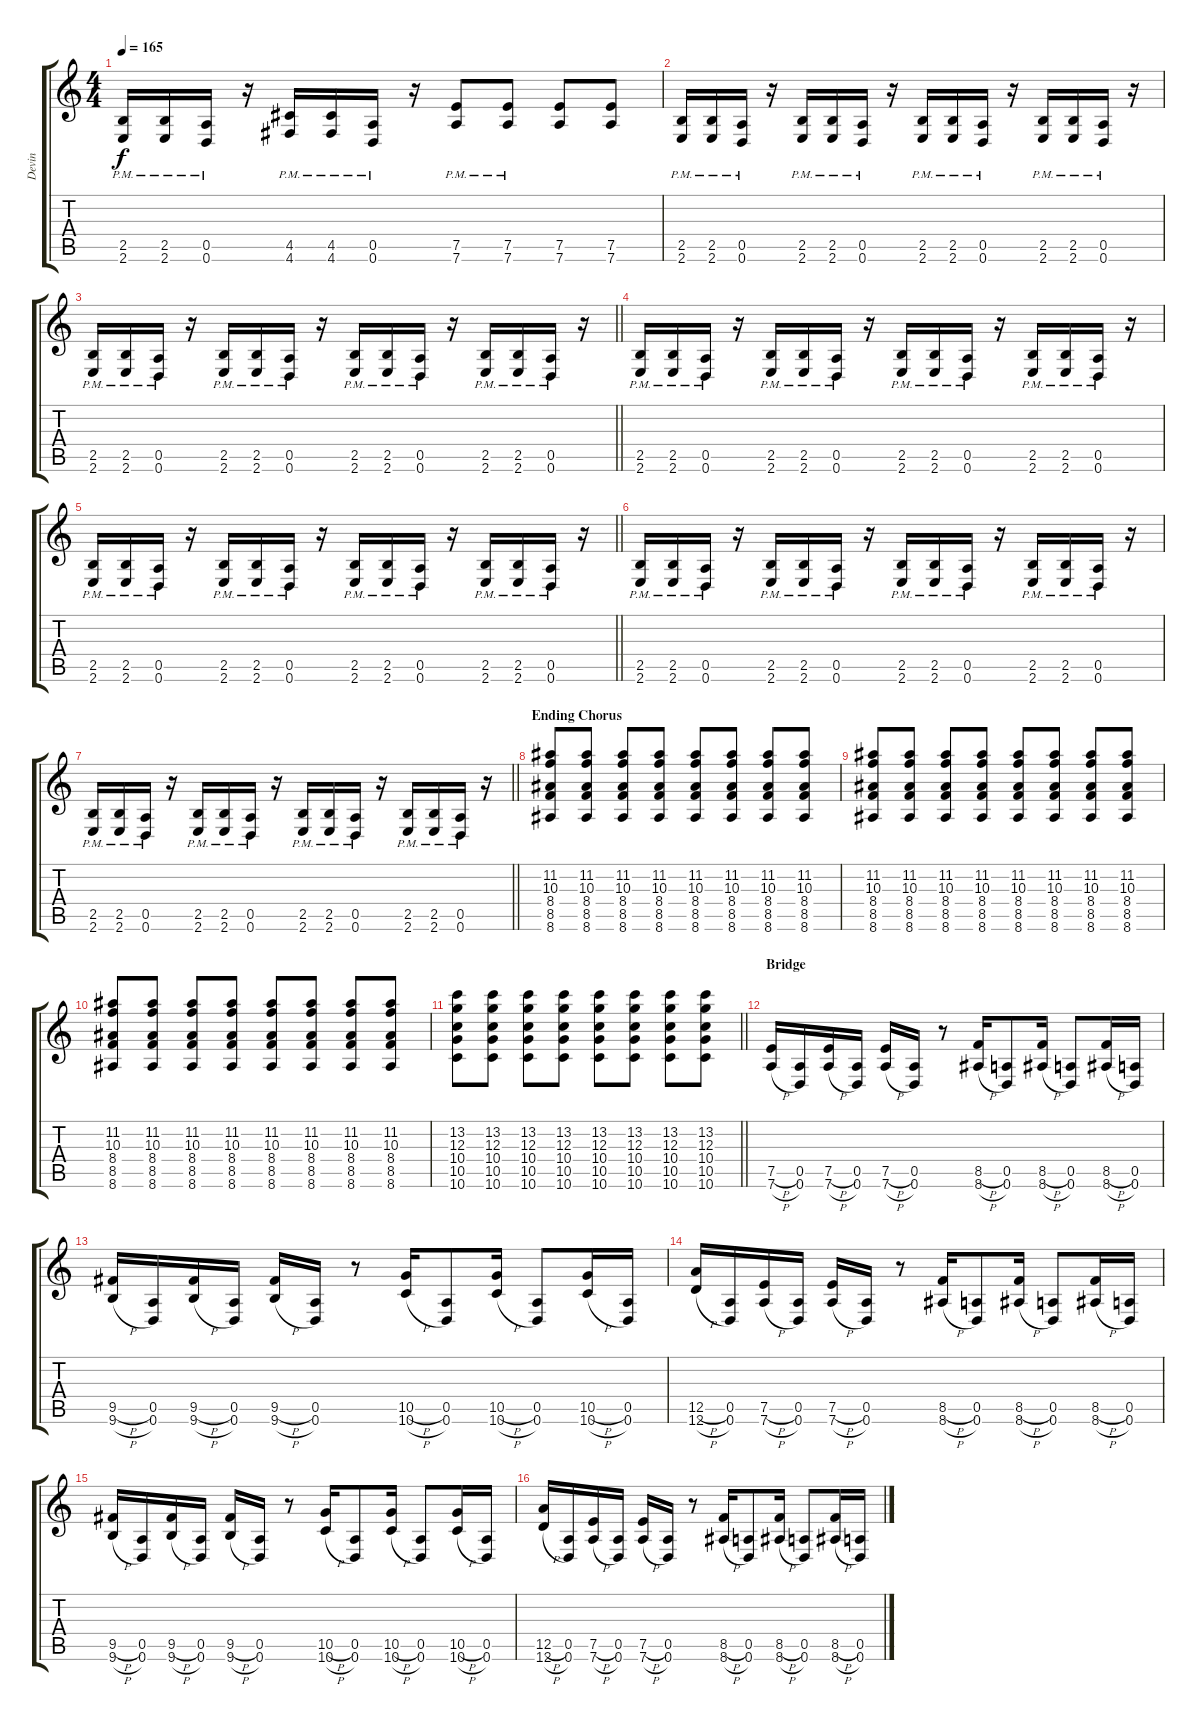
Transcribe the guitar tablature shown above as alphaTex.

\track ("Devin" "Devin") {instrument distortionguitar}
\staff {score tabs}
\tuning (E4 B3 G3 D3 A2 D2) {hide}
\ts (4 4)
\tempo 165
\clef g2
\ks c
(2.5{pm} 2.6{pm}).16{dy f} (2.5{pm} 2.6{pm}).16 (0.5{pm} 0.6{pm}).16 r.16 (4.5{pm} 4.6{pm}).16 (4.5{pm} 4.6{pm}).16 (0.5{pm} 0.6{pm}).16 r.16 (7.5{pm} 7.6{pm}).8 (7.5{pm} 7.6{pm}).8 (7.5 7.6).8 (7.5 7.6).8 |
(2.5{pm} 2.6{pm}).16{volume 14} (2.5{pm} 2.6{pm}).16 (0.5{pm} 0.6{pm}).16 r.16 (2.5{pm} 2.6{pm}).16 (2.5{pm} 2.6{pm}).16 (0.5{pm} 0.6{pm}).16 r.16 (2.5{pm} 2.6{pm}).16 (2.5{pm} 2.6{pm}).16 (0.5{pm} 0.6{pm}).16 r.16 (2.5{pm} 2.6{pm}).16 (2.5{pm} 2.6{pm}).16 (0.5{pm} 0.6{pm}).16 r.16 |
\barLineRight lightlight
(2.5{pm} 2.6{pm}).16 (2.5{pm} 2.6{pm}).16 (0.5{pm} 0.6{pm}).16 r.16 (2.5{pm} 2.6{pm}).16 (2.5{pm} 2.6{pm}).16 (0.5{pm} 0.6{pm}).16 r.16 (2.5{pm} 2.6{pm}).16 (2.5{pm} 2.6{pm}).16 (0.5{pm} 0.6{pm}).16 r.16 (2.5{pm} 2.6{pm}).16 (2.5{pm} 2.6{pm}).16 (0.5{pm} 0.6{pm}).16 r.16 |
(2.5{pm} 2.6{pm}).16{volume 14} (2.5{pm} 2.6{pm}).16 (0.5{pm} 0.6{pm}).16 r.16 (2.5{pm} 2.6{pm}).16 (2.5{pm} 2.6{pm}).16 (0.5{pm} 0.6{pm}).16 r.16 (2.5{pm} 2.6{pm}).16 (2.5{pm} 2.6{pm}).16 (0.5{pm} 0.6{pm}).16 r.16 (2.5{pm} 2.6{pm}).16 (2.5{pm} 2.6{pm}).16 (0.5{pm} 0.6{pm}).16 r.16 |
\barLineRight lightlight
(2.5{pm} 2.6{pm}).16 (2.5{pm} 2.6{pm}).16 (0.5{pm} 0.6{pm}).16 r.16 (2.5{pm} 2.6{pm}).16 (2.5{pm} 2.6{pm}).16 (0.5{pm} 0.6{pm}).16 r.16 (2.5{pm} 2.6{pm}).16 (2.5{pm} 2.6{pm}).16 (0.5{pm} 0.6{pm}).16 r.16 (2.5{pm} 2.6{pm}).16 (2.5{pm} 2.6{pm}).16 (0.5{pm} 0.6{pm}).16 r.16 |
(2.5{pm} 2.6{pm}).16{volume 14} (2.5{pm} 2.6{pm}).16 (0.5{pm} 0.6{pm}).16 r.16 (2.5{pm} 2.6{pm}).16 (2.5{pm} 2.6{pm}).16 (0.5{pm} 0.6{pm}).16 r.16 (2.5{pm} 2.6{pm}).16 (2.5{pm} 2.6{pm}).16 (0.5{pm} 0.6{pm}).16 r.16 (2.5{pm} 2.6{pm}).16 (2.5{pm} 2.6{pm}).16 (0.5{pm} 0.6{pm}).16 r.16 |
\barLineRight lightlight
(2.5{pm} 2.6{pm}).16 (2.5{pm} 2.6{pm}).16 (0.5{pm} 0.6{pm}).16 r.16 (2.5{pm} 2.6{pm}).16 (2.5{pm} 2.6{pm}).16 (0.5{pm} 0.6{pm}).16 r.16 (2.5{pm} 2.6{pm}).16 (2.5{pm} 2.6{pm}).16 (0.5{pm} 0.6{pm}).16 r.16 (2.5{pm} 2.6{pm}).16 (2.5{pm} 2.6{pm}).16 (0.5{pm} 0.6{pm}).16 r.16 |
\section ("" "Ending Chorus")
(11.2 10.3 8.4 8.5 8.6).8 (11.2 10.3 8.4 8.5 8.6).8 (11.2 10.3 8.4 8.5 8.6).8 (11.2 10.3 8.4 8.5 8.6).8 (11.2 10.3 8.4 8.5 8.6).8 (11.2 10.3 8.4 8.5 8.6).8 (11.2 10.3 8.4 8.5 8.6).8 (11.2 10.3 8.4 8.5 8.6).8 |
(11.2 10.3 8.4 8.5 8.6).8 (11.2 10.3 8.4 8.5 8.6).8 (11.2 10.3 8.4 8.5 8.6).8 (11.2 10.3 8.4 8.5 8.6).8 (11.2 10.3 8.4 8.5 8.6).8 (11.2 10.3 8.4 8.5 8.6).8 (11.2 10.3 8.4 8.5 8.6).8 (11.2 10.3 8.4 8.5 8.6).8 |
(11.2 10.3 8.4 8.5 8.6).8 (11.2 10.3 8.4 8.5 8.6).8 (11.2 10.3 8.4 8.5 8.6).8 (11.2 10.3 8.4 8.5 8.6).8 (11.2 10.3 8.4 8.5 8.6).8 (11.2 10.3 8.4 8.5 8.6).8 (11.2 10.3 8.4 8.5 8.6).8 (11.2 10.3 8.4 8.5 8.6).8 |
\barLineRight lightlight
(13.2 12.3 10.4 10.5 10.6).8 (13.2 12.3 10.4 10.5 10.6).8 (13.2 12.3 10.4 10.5 10.6).8 (13.2 12.3 10.4 10.5 10.6).8 (13.2 12.3 10.4 10.5 10.6).8 (13.2 12.3 10.4 10.5 10.6).8 (13.2 12.3 10.4 10.5 10.6).8 (13.2 12.3 10.4 10.5 10.6).8 |
\section ("" "Bridge")
(7.5{h} 7.6{h}).16 (0.5 0.6).16 (7.5{h} 7.6{h}).16 (0.5 0.6).16 (7.5{h} 7.6{h}).16 (0.5 0.6).16 r.8 (8.5{h} 8.6{h}).16 (0.5 0.6).8 (8.5{h} 8.6{h}).16 (0.5 0.6).8 (8.5{h} 8.6{h}).16 (0.5 0.6).16 |
(9.5{h} 9.6{h}).16 (0.5 0.6).16 (9.5{h} 9.6{h}).16 (0.5 0.6).16 (9.5{h} 9.6{h}).16 (0.5 0.6).16 r.8 (10.5{h} 10.6{h}).16 (0.5 0.6).8 (10.5{h} 10.6{h}).16 (0.5 0.6).8 (10.5{h} 10.6{h}).16 (0.5 0.6).16 |
(12.5{h} 12.6{h}).16 (0.5 0.6).16 (7.5{h} 7.6{h}).16 (0.5 0.6).16 (7.5{h} 7.6{h}).16 (0.5 0.6).16 r.8 (8.5{h} 8.6{h}).16 (0.5 0.6).8 (8.5{h} 8.6{h}).16 (0.5 0.6).8 (8.5{h} 8.6{h}).16 (0.5 0.6).16 |
(9.5{h} 9.6{h}).16 (0.5 0.6).16 (9.5{h} 9.6{h}).16 (0.5 0.6).16 (9.5{h} 9.6{h}).16 (0.5 0.6).16 r.8 (10.5{h} 10.6{h}).16 (0.5 0.6).8 (10.5{h} 10.6{h}).16 (0.5 0.6).8 (10.5{h} 10.6{h}).16 (0.5 0.6).16 |
(12.5{h} 12.6{h}).16 (0.5 0.6).16 (7.5{h} 7.6{h}).16 (0.5 0.6).16 (7.5{h} 7.6{h}).16 (0.5 0.6).16 r.8 (8.5{h} 8.6{h}).16 (0.5 0.6).8 (8.5{h} 8.6{h}).16 (0.5 0.6).8 (8.5{h} 8.6{h}).16 (0.5 0.6).16
